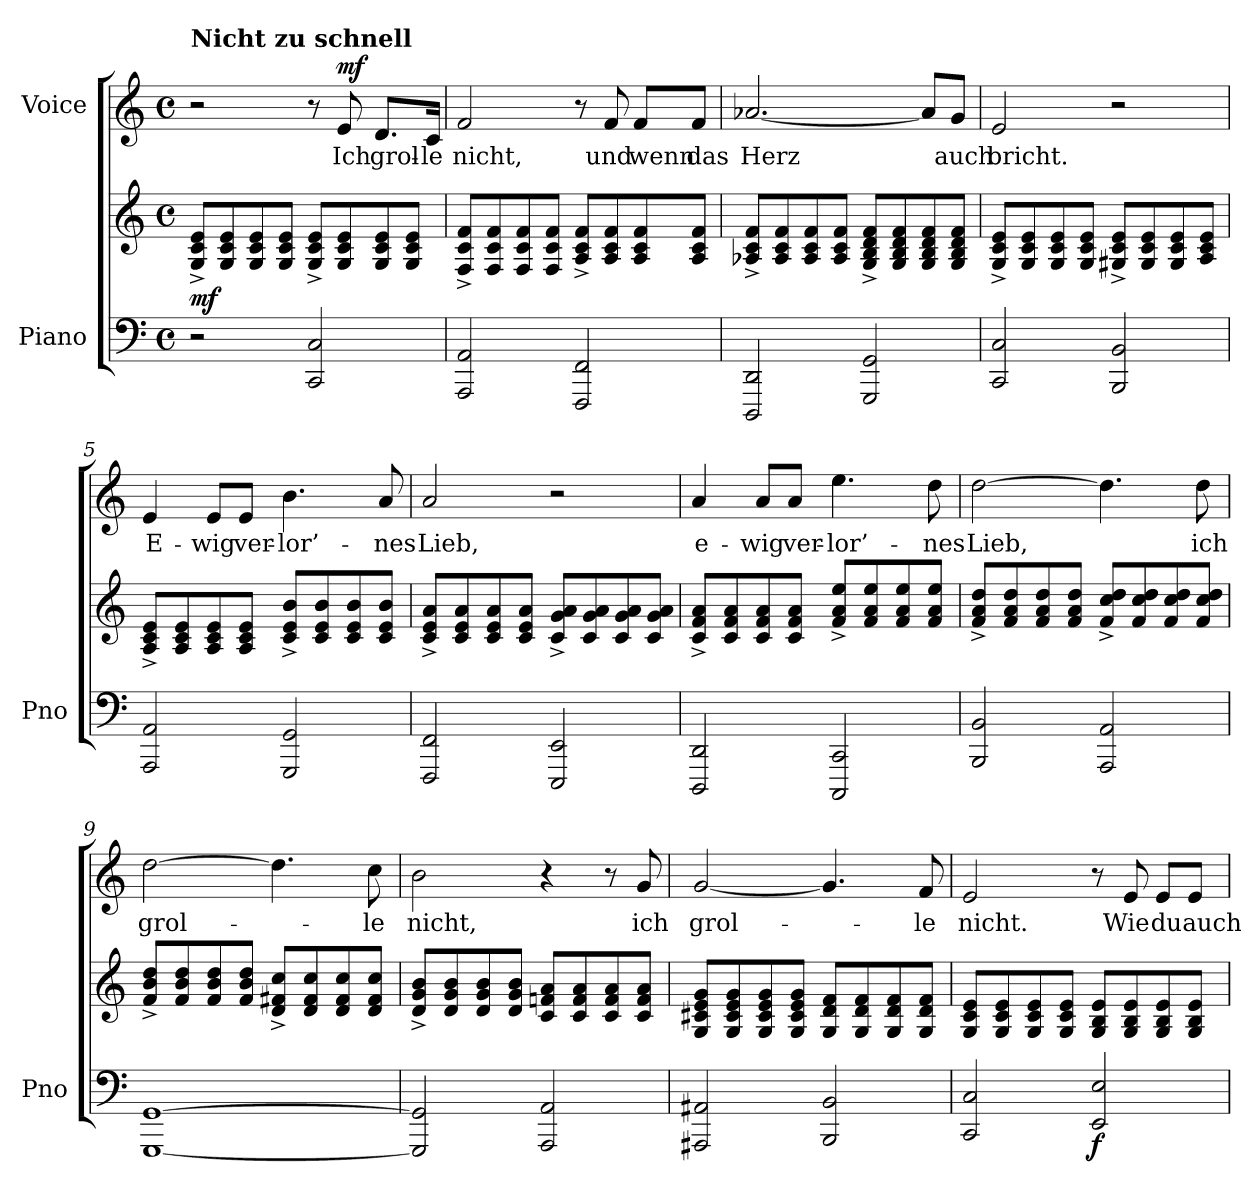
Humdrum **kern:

**kern	**kern	**dynam	**kern	**text	**dynam
*part2	*part2	*part2	*part1	*part1	*part1
*staff3	*staff2	*staff2/3	*staff1	*staff1	*staff1
*I"Piano	*	*	*I"Voice	*	*
*I'Pno	*	*	*	*	*
*clefF4	*clefG2	*	*clefG2	*	*
*k[]	*k[]	*	*k[]	*	*
*M4/4	*M4/4	*	*M4/4	*	*
*met(c)	*met(c)	*	*met(c)	*	*
=1	=1	=1	=1	=1	=1
!	!	!	!LO:TX:a:B:t=Nicht zu schnell	!	!
!	!	!LO:DY:b	!	!	!
2r	8G/^> 8c/^> 8e/^>L	mf	2r	.	.
.	8G/ 8c/ 8e/	.	.	.	.
.	8G/ 8c/ 8e/	.	.	.	.
.	8G/ 8c/ 8e/J	.	.	.	.
2CC/ 2C/	8G/^> 8c/^> 8e/^>L	.	8r	.	.
!	!	!	!	!LO:LY:b	!LO:DY:a
.	8G/ 8c/ 8e/	.	8e/	Ich	mf
!	!	!	!	!LO:LY:b	!
.	8G/ 8c/ 8e/	.	8.d/L	grol-	.
.	8G/ 8c/ 8e/J	.	.	.	.
!	!	!	!	!LO:LY:b	!
.	.	.	16c/Jk	-le	.
=2	=2	=2	=2	=2	=2
!	!	!	!	!LO:LY:b	!
2AAA/ 2AA/	8F/^> 8c/^> 8f/^>L	.	2f/	nicht,	.
.	8F/ 8c/ 8f/	.	.	.	.
.	8F/ 8c/ 8f/	.	.	.	.
.	8F/ 8c/ 8f/J	.	.	.	.
2FFF/ 2FF/	8A/^> 8c/^> 8f/^>L	.	8r	.	.
!	!	!	!	!LO:LY:b	!
.	8A/ 8c/ 8f/	.	8f/	und	.
!	!	!	!	!LO:LY:b	!
.	8A/ 8c/ 8f/	.	8f/L	wenn	.
!	!	!	!	!LO:LY:b	!
.	8A/ 8c/ 8f/J	.	8f/J	das	.
=3	=3	=3	=3	=3	=3
!	!	!	!	!LO:LY:b	!
2DDD/ 2DD/	8A-X/^> 8c/^> 8f/^>L	.	[2.a-X/	Herz	.
.	8A-/ 8c/ 8f/	.	.	.	.
.	8A-/ 8c/ 8f/	.	.	.	.
.	8A-/ 8c/ 8f/J	.	.	.	.
2GGG/ 2GG/	8G/^> 8B/^> 8d/^> 8f/^>L	.	.	.	.
.	8G/ 8B/ 8d/ 8f/	.	.	.	.
.	8G/ 8B/ 8d/ 8f/	.	8a-/L]	.	.
!	!	!	!	!LO:LY:b	!
.	8G/ 8B/ 8d/ 8f/J	.	8g/J	auch	.
!!LO:LB:g=z
=4	=4	=4	=4	=4	=4
!	!	!	!	!LO:LY:b	!
2CC/ 2C/	8G/^> 8c/^> 8e/^>L	.	2e/	bricht.	.
.	8G/ 8c/ 8e/	.	.	.	.
.	8G/ 8c/ 8e/	.	.	.	.
.	8G/ 8c/ 8e/J	.	.	.	.
2BBB/ 2BB/	8G#X/^> 8c/^> 8e/^>L	.	2r	.	.
.	8G#/ 8c/ 8e/	.	.	.	.
.	8G#/ 8c/ 8e/	.	.	.	.
.	8A/ 8c/ 8e/J	.	.	.	.
!!LO:LB:g=z
=5	=5	=5	=5	=5	=5
!	!	!	!	!LO:LY:b	!
2AAA/ 2AA/	8A/^> 8c/^> 8e/^>L	.	4e/	E-	.
.	8A/ 8c/ 8e/	.	.	.	.
!	!	!	!	!LO:LY:b	!
.	8A/ 8c/ 8e/	.	8e/L	-wig	.
!	!	!	!	!LO:LY:b	!
.	8A/ 8c/ 8e/J	.	8e/J	ver-	.
!	!	!	!	!LO:LY:b	!
2GGG/ 2GG/	8c/^> 8e/^> 8b/^>L	.	4.b\	-lor’-	.
.	8c/ 8e/ 8b/	.	.	.	.
.	8c/ 8e/ 8b/	.	.	.	.
!	!	!	!	!LO:LY:b	!
.	8c/ 8e/ 8b/J	.	8a/	-nes	.
=6	=6	=6	=6	=6	=6
!	!	!	!	!LO:LY:b	!
2FFF/ 2FF/	8c/^> 8e/^> 8a/^>L	.	2a/	Lieb,	.
.	8c/ 8e/ 8a/	.	.	.	.
.	8c/ 8e/ 8a/	.	.	.	.
.	8c/ 8e/ 8a/J	.	.	.	.
2EEE/ 2EE/	8c/^> 8g/^> 8a/^>L	.	2r	.	.
.	8c/ 8g/ 8a/	.	.	.	.
.	8c/ 8g/ 8a/	.	.	.	.
.	8c/ 8g/ 8a/J	.	.	.	.
=7	=7	=7	=7	=7	=7
!	!	!	!	!LO:LY:b	!
2DDD/ 2DD/	8c/^> 8f/^> 8a/^>L	.	4a/	e-	.
.	8c/ 8f/ 8a/	.	.	.	.
!	!	!	!	!LO:LY:b	!
.	8c/ 8f/ 8a/	.	8a/L	-wig	.
!	!	!	!	!LO:LY:b	!
.	8c/ 8f/ 8a/J	.	8a/J	ver-	.
!	!	!	!	!LO:LY:b	!
2CCC/ 2CC/	8f/^> 8a/^> 8ee/^>L	.	4.ee\	-lor’-	.
.	8f/ 8a/ 8ee/	.	.	.	.
.	8f/ 8a/ 8ee/	.	.	.	.
!	!	!	!	!LO:LY:b	!
.	8f/ 8a/ 8ee/J	.	8dd\	-nes	.
=8	=8	=8	=8	=8	=8
!	!	!	!	!LO:LY:b	!
2BBB/ 2BB/	8f/^> 8a/^> 8dd/^>L	.	[2dd\	Lieb,	.
.	8f/ 8a/ 8dd/	.	.	.	.
.	8f/ 8a/ 8dd/	.	.	.	.
.	8f/ 8a/ 8dd/J	.	.	.	.
2AAA/ 2AA/	8f/^> 8cc/^> 8dd/^>L	.	4.dd\]	.	.
.	8f/ 8cc/ 8dd/	.	.	.	.
.	8f/ 8cc/ 8dd/	.	.	.	.
!	!	!	!	!LO:LY:b	!
.	8f/ 8cc/ 8dd/J	.	8dd\	ich	.
!!LO:LB:g=z
=9	=9	=9	=9	=9	=9
!	!	!	!	!LO:LY:b	!
[1GGG [1GG	8f/^> 8b/^> 8dd/^>L	.	[2dd\	grol-	.
.	8f/ 8b/ 8dd/	.	.	.	.
.	8f/ 8b/ 8dd/	.	.	.	.
.	8f/ 8b/ 8dd/J	.	.	.	.
.	8d/^> 8f#X/^> 8cc/^>L	.	4.dd\]	.	.
.	8d/ 8f#/ 8cc/	.	.	.	.
.	8d/ 8f#/ 8cc/	.	.	.	.
!	!	!	!	!LO:LY:b	!
.	8d/ 8f#/ 8cc/J	.	8cc\	-le	.
!!LO:PB:g=z
=10	=10	=10	=10	=10	=10
!	!	!	!	!LO:LY:b	!
2GGG/] 2GG/]	8d/^> 8g/^> 8b/^>L	.	2b\	nicht,	.
.	8d/ 8g/ 8b/	.	.	.	.
.	8d/ 8g/ 8b/	.	.	.	.
.	8d/ 8g/ 8b/J	.	.	.	.
2AAA/ 2AA/	8c/ 8fn/ 8a/L	.	4r	.	.
.	8c/ 8f/ 8a/	.	.	.	.
.	8c/ 8f/ 8a/	.	8r	.	.
!	!	!	!	!LO:LY:b	!
.	8c/ 8f/ 8a/J	.	8g/	ich	.
=11	=11	=11	=11	=11	=11
!	!	!	!	!LO:LY:b	!
2AAA#X/ 2AA#X/	8G/ 8c#X/ 8e/ 8g/L	.	[2g/	grol-	.
.	8G/ 8c#/ 8e/ 8g/	.	.	.	.
.	8G/ 8c#/ 8e/ 8g/	.	.	.	.
.	8G/ 8c#/ 8e/ 8g/J	.	.	.	.
2BBB/ 2BB/	8G/ 8d/ 8f/L	.	4.g/]	.	.
.	8G/ 8d/ 8f/	.	.	.	.
.	8G/ 8d/ 8f/	.	.	.	.
!	!	!	!	!LO:LY:b	!
.	8G/ 8d/ 8f/J	.	8f/	-le	.
=12	=12	=12	=12	=12	=12
!	!	!	!	!LO:LY:b	!
2CC/ 2C/	8G/ 8c/ 8e/L	.	2e/	nicht.	.
.	8G/ 8c/ 8e/	.	.	.	.
.	8G/ 8c/ 8e/	.	.	.	.
.	8G/ 8c/ 8e/J	.	.	.	.
!	!	!LO:DY:b=2	!	!	!
2EE/ 2E/	8G/ 8B/ 8e/L	f	8r	.	.
!	!	!	!	!LO:LY:b	!
.	8G/ 8B/ 8e/	.	8e/	Wie	.
!	!	!	!	!LO:LY:b	!
.	8G/ 8B/ 8e/	.	8e/L	du	.
!	!	!	!	!LO:LY:b	!
.	8G/ 8B/ 8e/J	.	8e/J	auch	.
=	=	=	=	=	=
*-	*-	*-	*-	*-	*-
